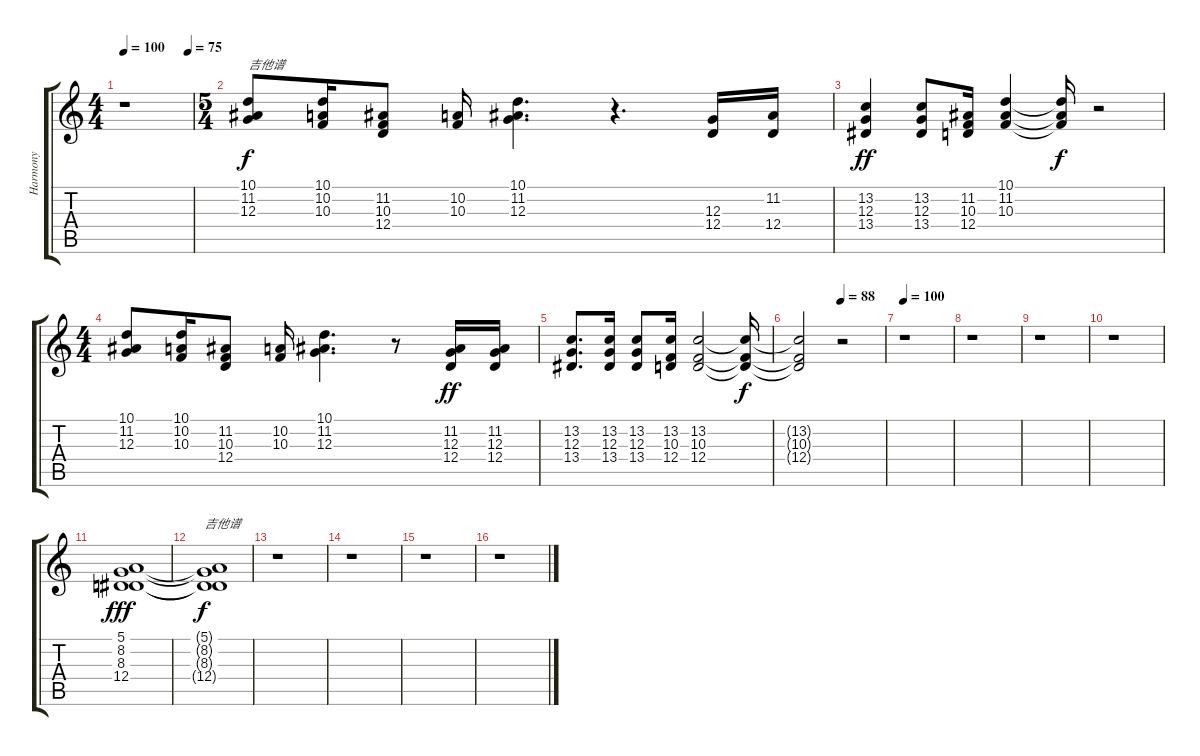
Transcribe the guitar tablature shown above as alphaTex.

\track ("Harmony" "Harmony") {instrument synthvoice}
\staff {score tabs}
\tuning (E4 B3 G3 D3 A2 E2) {hide}
\ts (4 4)
\tempo 100
\tempo (75 0.9375)
\tempo 100
\clef g2
\ks c
r.1{dy f instrument synthvoice} |
\ts (5 4)
(10.1 11.2 12.3).8{txt "吉他谱" volume 12} (10.1 10.2 10.3).16 (11.2 10.3 12.4).8 (10.2 10.3).16 (10.1 11.2 12.3).4{d} r.4{d} (12.3 12.4).16 (11.2 12.4).16 |
(13.2 12.3 13.4).4{dy ff} (13.2 12.3 13.4).8 (11.2 10.3 12.4).16 (10.1 11.2 10.3).4 (10.1{t} 11.2{t} 10.3{t}).16{dy f} r.2 |
\ts (4 4)
(10.1 11.2 12.3).8 (10.1 10.2 10.3).16 (11.2 10.3 12.4).8 (10.2 10.3).16 (10.1 11.2 12.3).4{d} r.8 (11.2 12.3 12.4).16{dy ff} (11.2 12.3 12.4).16 |
(13.2 12.3 13.4).8{d} (13.2 12.3 13.4).16 (13.2 12.3 13.4).8 (13.2 10.3 12.4).16 (13.2 10.3 12.4).2 (13.2{t} 10.3{t} 12.4{t}).16{dy f} |
\tempo (88 0.5)
(13.2{t} 10.3{t} 12.4{t}).2 r.2 |
\tempo 100
r.1 |
r.1 |
r.1 |
r.1 |
(5.1 8.2 8.3 12.4).1{dy fff volume 4 instrument choiraahs} |
(5.1{t} 8.2{t} 8.3{t} 12.4{t}).1{txt "吉他谱" dy f} |
r.1 |
r.1 |
r.1 |
r.1
